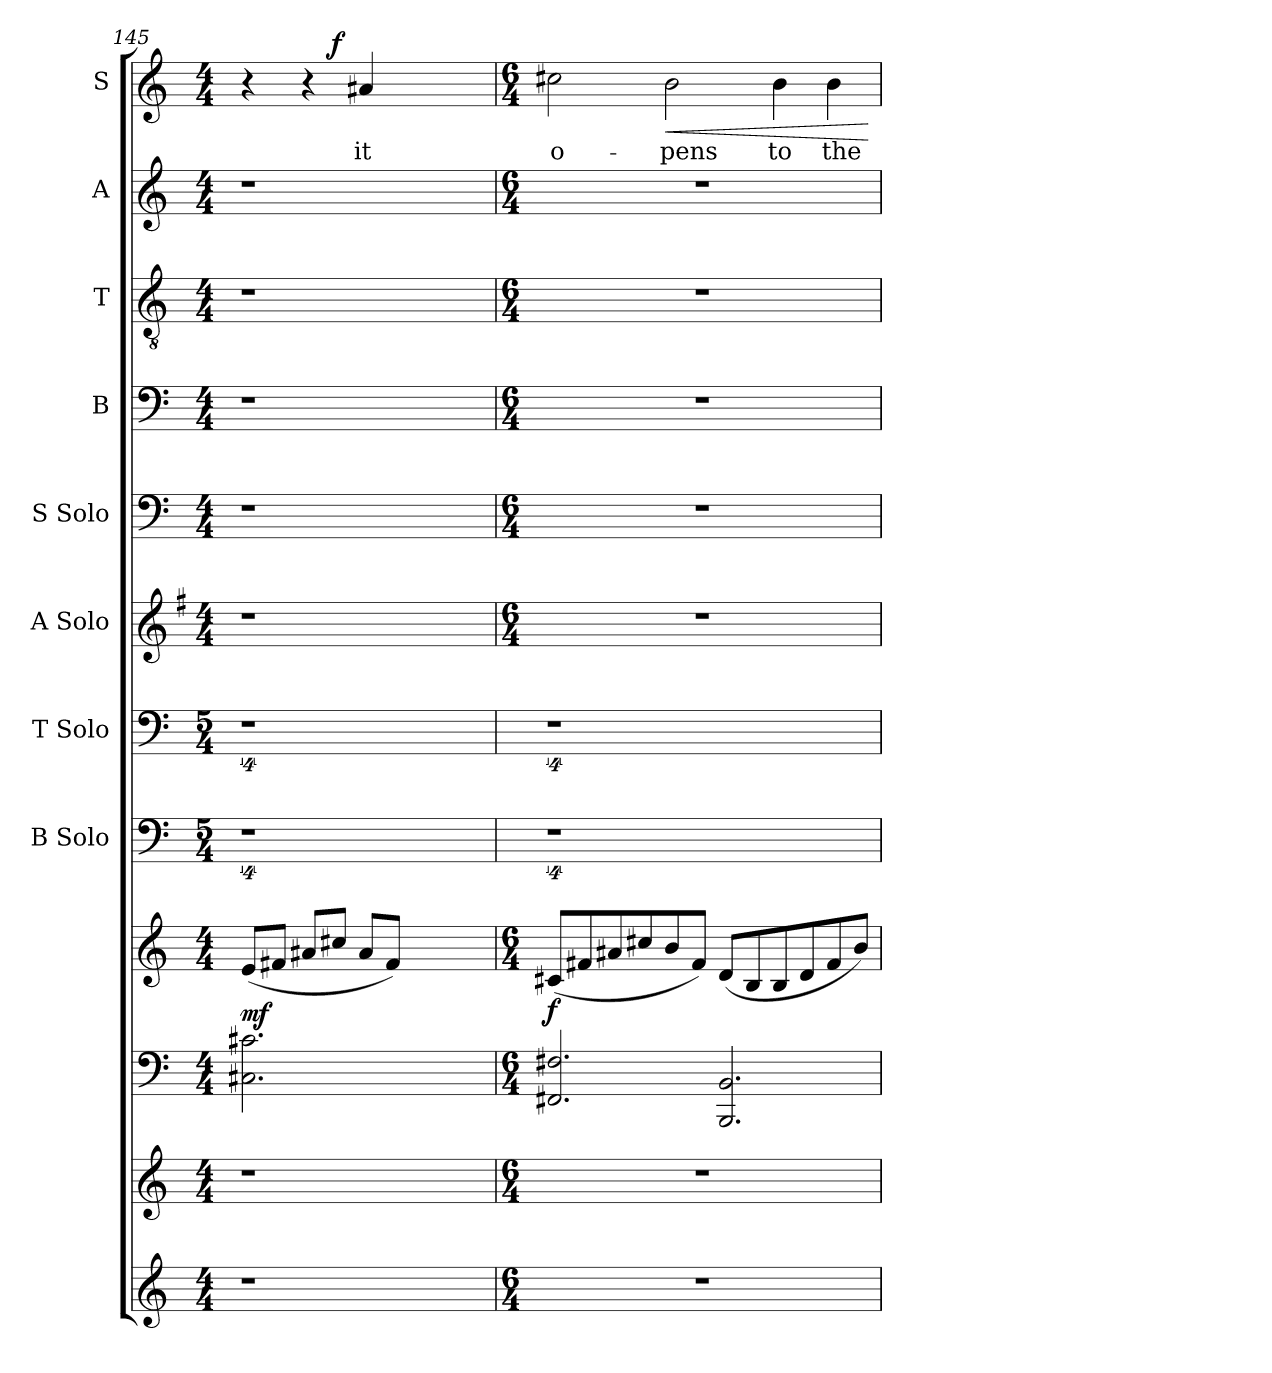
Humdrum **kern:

**kern	**kern	**kern	**dynam	**kern	**dynam	**kern	**kern	**kern	**kern	**kern	**kern	**kern	**kern	**text	**dynam
*part12	*part11	*part10	*part10	*part9	*part9	*part8	*part7	*part6	*part5	*part4	*part3	*part2	*part1	*part1	*part1
*staff12	*staff11	*staff10	*staff10	*staff9	*staff9	*staff8	*staff7	*staff6	*staff5	*staff4	*staff3	*staff2	*staff1	*staff1	*staff1
*	*	*	*	*	*	*I"B Solo	*I"T Solo	*I"A Solo	*I"S Solo	*I"B	*I"T	*I"A	*I"S	*	*
*clefG2	*clefG2	*clefF4	*	*clefG2	*	*clefF4	*clefF4	*clefG2	*clefF4	*clefF4	*clefGv2	*clefG2	*clefG2	*	*
*k[]	*k[]	*k[]	*	*k[]	*	*k[]	*k[]	*k[f#]	*k[]	*k[]	*k[]	*k[]	*k[]	*	*
*C:	*C:	*C:	*	*C:	*	*C:	*C:	*G:	*C:	*C:	*C:	*C:	*C:	*	*
*M4/4	*M4/4	*M4/4	*	*M4/4	*	*M5/4	*M5/4	*M4/4	*M4/4	*M4/4	*M4/4	*M4/4	*M4/4	*	*
=145	=145	=145	=145	=145	=145	=145	=145	=145	=145	=145	=145	=145	=145	=145	=145
!	!	!	!LO:DY:a	!	!	!	!	!	!	!	!	!	!	!	!
*	*	*	*	*	*	*	*	*	*	*	*	*	*^	*	*
1r	1r	2.C#X\ 2.c#X\	mf	(<8e/L	.	4%5r	4%5r	1r	1r	1r	1r	1r	4r	4.ryy	.	.
.	.	.	.	8f#X/J	.	.	.	.	.	.	.	.	.	.	.	.
.	.	.	.	8a#X/L	.	.	.	.	.	.	.	.	4r	.	.	.
!	!	!	!	!	!	!	!	!	!	!	!	!	!	!	!	!LO:DY:a
.	.	.	.	8cc#X/J	.	.	.	.	.	.	.	.	.	2..ryy	.	f
!	!	!	!	!	!	!	!	!	!	!	!	!	!	!	!LO:LY:b:rj	!
.	.	.	.	8a#/L	.	.	.	.	.	.	.	.	4a#X/	.	it	.
.	.	.	.	8f#/J)	.	.	.	.	.	.	.	.	.	.	.	.
.	.	2ryy	.	2ryy	.	.	.	.	.	.	.	.	2ryy	.	.	.
4ryy	4ryy	.	.	.	.	.	.	4ryy	4ryy	4ryy	4ryy	4ryy	.	.	.	.
*	*	*	*	*	*	*	*	*	*	*	*	*	*v	*v	*	*
=146	=146	=146	=146	=146	=146	=146	=146	=146	=146	=146	=146	=146	=146	=146	=146
*M6/4	*M6/4	*M6/4	*	*M6/4	*	*	*	*M6/4	*M6/4	*M6/4	*M6/4	*M6/4	*M6/4	*	*
*	*	*	*	*	*	*	*	*	*	*	*	*	*^	*	*
!	!	!	!	!	!LO:DY:b	!	!	!	!	!LO:N:vis=1	!LO:N:vis=1	!LO:N:vis=1	!	!	!LO:LY:b:rj	!
*	*	*	*	*	*	*	*	*	*	*	*	*	*v	*v	*	*
1.r	1.r	2.FF#X/ 2.F#X/	.	(<8c#X/L	f	4%5r	4%5r	1.r	1.r	1.r	1.r	1.r	2cc#X\	o-	.
.	.	.	.	8f#X/	.	.	.	.	.	.	.	.	.	.	.
.	.	.	.	8a#X/	.	.	.	.	.	.	.	.	.	.	.
.	.	.	.	8cc#X/	.	.	.	.	.	.	.	.	.	.	.
!	!	!	!	!	!	!	!	!	!	!	!	!	!	!LO:LY:b	!LO:HP:b
.	.	.	.	8b/	.	.	.	.	.	.	.	.	2b\	-pens	<
.	.	.	.	8f#/J)	.	.	.	.	.	.	.	.	.	.	.
.	.	2.BBB/ 2.BB/	.	(<8d/L	.	.	.	.	.	.	.	.	.	.	.
.	.	.	.	8B/	.	.	.	.	.	.	.	.	.	.	.
!	!	!	!	!	!	!	!	!	!	!	!	!	!	!LO:LY:b	!
.	.	.	.	8B/	.	.	.	.	.	.	.	.	4b\	to	.
.	.	.	.	8d/	.	.	.	.	.	.	.	.	.	.	.
!	!	!	!	!	!	!	!	!	!	!	!	!	!	!LO:LY:b	!
.	.	.	.	8f#/	.	4ryy	4ryy	.	.	.	.	.	4b\	the	.
.	.	.	.	8b/J)	.	.	.	.	.	.	.	.	.	.	.
.	.	.	.	.	.	.	.	.	.	.	.	.	.	.	[
=	=	=	=	=	=	=	=	=	=	=	=	=	=	=	=
*-	*-	*-	*-	*-	*-	*-	*-	*-	*-	*-	*-	*-	*-	*-	*-
